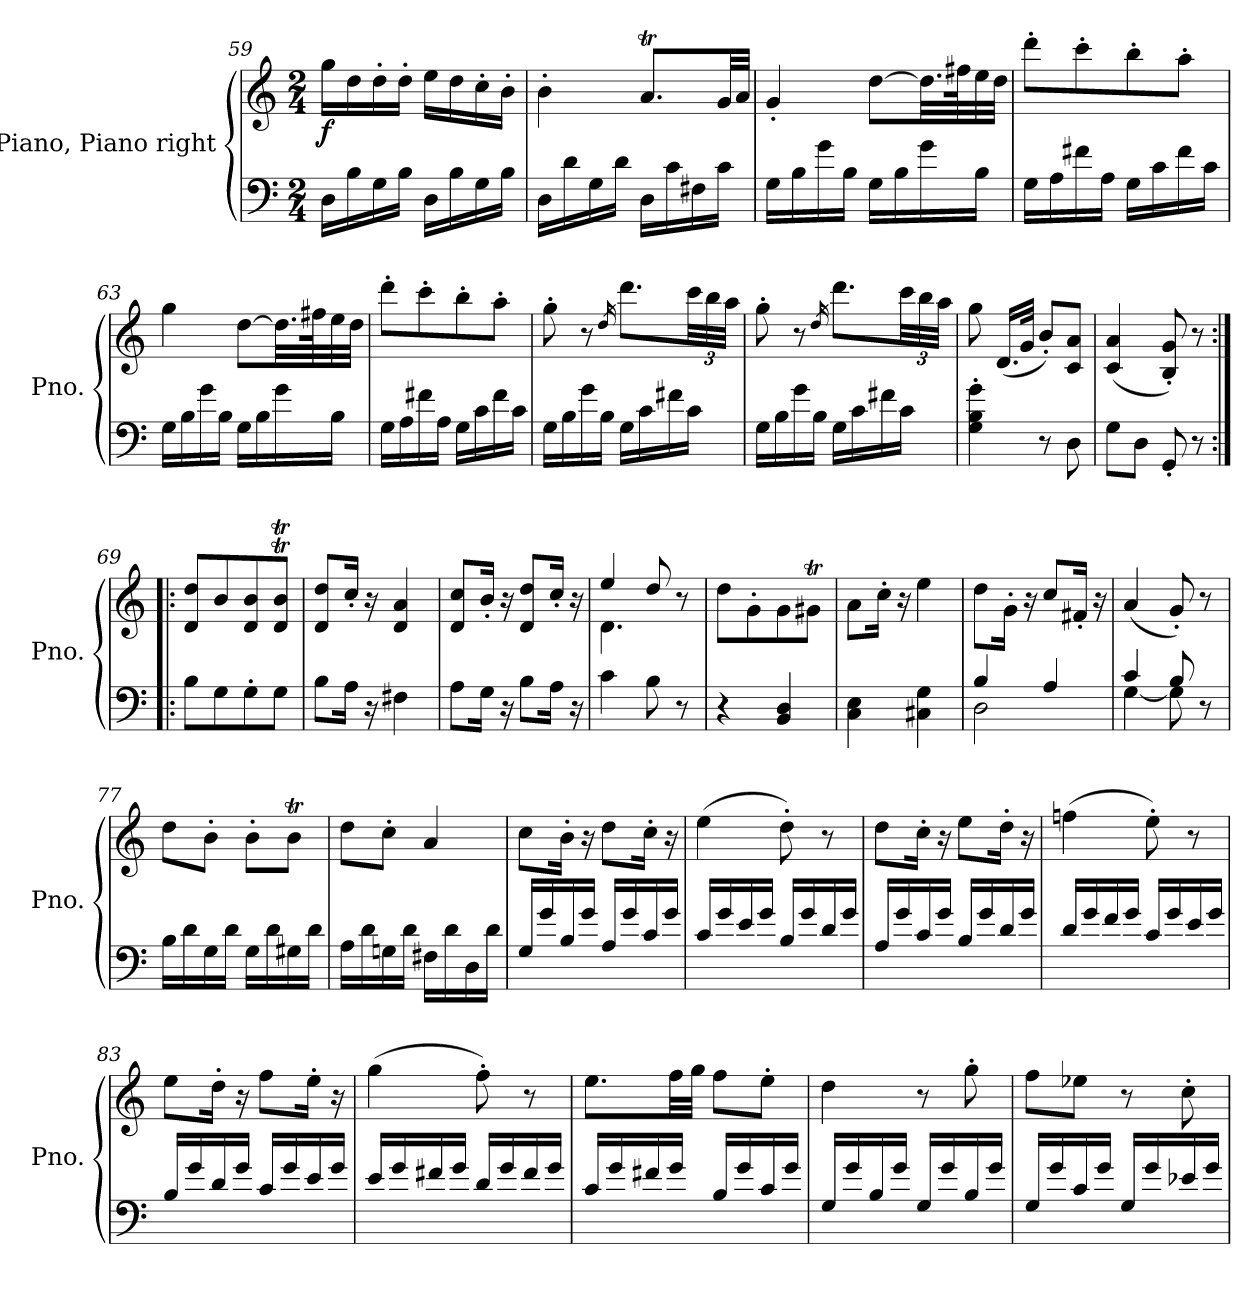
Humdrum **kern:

**kern	**kern	**dynam
*part1	*part1	*part1
*staff2	*staff1	*staff1/2
*I"Piano, Piano right	*	*
*I'Pno.	*	*
*clefF4	*clefG2	*
*k[]	*k[]	*
*M2/4	*M2/4	*
=59	=59	=59
!	!	!LO:DY:b
16D\LL	16gg\LL	f
16B\	16dd\	.
16G\	16dd'\	.
16B\JJ	16dd'\JJ	.
16D\LL	16ee\LL	.
16B\	16dd\	.
16G\	16cc'\	.
16B\JJ	16b'\JJ	.
=60	=60	=60
16D\LL	4b'\	.
16d\	.	.
16G\	.	.
16d\JJ	.	.
16D\LL	8.aT/L	.
16c\	.	.
16F#X\	.	.
16c\JJ	32g/LL	.
.	32a/JJJ	.
=61	=61	=61
16G\LL	4g'/	.
16B\	.	.
16g\	.	.
16B\JJ	.	.
16G\LL	[8dd\L	.
16B\	.	.
16g\	32.dd\LL]	.
.	64ff#X\K	.
16B\JJ	32ee\	.
.	32dd\JJJ	.
=62	=62	=62
16G\LL	8ddd'\L	.
16A\	.	.
16f#X\	8ccc'\	.
16A\JJ	.	.
16G\LL	8bb'\	.
16c\	.	.
16f#\	8aa'\J	.
16c\JJ	.	.
!!LO:PB:g=z
=63	=63	=63
16G\LL	4gg\	.
16B\	.	.
16g\	.	.
16B\JJ	.	.
16G\LL	[8dd\L	.
16B\	.	.
16g\	32.dd\LL]	.
.	64ff#X\K	.
16B\JJ	32ee\	.
.	32dd\JJJ	.
=64	=64	=64
16G\LL	8ddd'\L	.
16A\	.	.
16f#X\	8ccc'\	.
16A\JJ	.	.
16G\LL	8bb'\	.
16c\	.	.
16f#\	8aa'\J	.
16c\JJ	.	.
=65	=65	=65
16G\LL	8gg'\	.
16B\	.	.
16g\	8r	.
16B\JJ	.	.
.	16qdd/	.
16G\LL	8.ddd\L	.
16c\	.	.
16f#X\	.	.
*	*Xbrackettup	*
16c\JJ	48ccc\LL	.
.	48bb\	.
.	48aa\JJJ	.
=66	=66	=66
16G\LL	8gg'\	.
16B\	.	.
16g\	8r	.
16B\JJ	.	.
.	16qdd/	.
16G\LL	8.ddd\L	.
16c\	.	.
16f#X\	.	.
16c\JJ	48ccc\LL	.
.	48bb\	.
.	48aa\JJJ	.
=67	=67	=67
4G\' 4B\' 4g\'	8gg\	.
.	(16.d/LL	.
.	32g/JJk	.
8r	8b'/L)	.
8D\	8c/ 8a/J	.
!!LO:LB:g=z
=68	=68	=68
8G\L	(4c/ 4a/	.
8D\J	.	.
8GG'/	8B/' 8g/')	.
8r	8r	.
=69:|!|:	=69:|!|:	=69:|!|:
8B\L	8d/ 8dd/L	.
8G\	8b/	.
8G'\	8d/ 8b/	.
8G\J	8d/T 8b/TJ	.
=70	=70	=70
8B\L	8d/ 8dd/L	.
16A\Jk	16cc'/Jk	.
16r	16r	.
4F#X\	4d/ 4a/	.
=71	=71	=71
8A\L	8d/ 8cc/L	.
16G\Jk	16b'/Jk	.
16r	16r	.
8B\L	8d/ 8dd/L	.
16A\Jk	16cc'/Jk	.
16r	16r	.
=72	=72	=72
*	*^	*
4c\	4ee/	4.d\	.
8B\	8dd/	.	.
8r	8r	8ryy	.
*	*v	*v	*
=73	=73	=73
4r	8dd\L	.
.	8g'\	.
4BB/ 4D/	8g\	.
.	8g#Xt\J	.
=74	=74	=74
4C\ 4E\	8a\L	.
.	16cc'\Jk	.
.	16r	.
4C#X\ 4G\	4ee\	.
!!LO:LB:g=z
=75	=75	=75
*^	*	*
4B/	2D\	8dd\L	.
.	.	16g'\Jk	.
.	.	16r	.
4A/	.	8cc/L	.
.	.	16f#X'/Jk	.
.	.	16r	.
=76	=76	=76	=76
4c/	[4G\	(4a/	.
8B/	8G\]	8g'/)	.
8r	8ryy	8r	.
*v	*v	*	*
=77	=77	=77
16B\LL	8dd\L	.
16d\	.	.
16G\	8b'\J	.
16d\JJ	.	.
16G\LL	8b'\L	.
16d\	.	.
16G#X\	8bt\J	.
16d\JJ	.	.
=78	=78	=78
16A\LL	8dd\L	.
16d\	.	.
16Gn\	8cc'\J	.
16d\JJ	.	.
16F#X\LL	4a/	.
16d\	.	.
16D\	.	.
16d\JJ	.	.
=79	=79	=79
16G/LL	8cc\L	.
16g/	.	.
16B/	16b'\Jk	.
16g/JJ	16r	.
16A/LL	8dd\L	.
16g/	.	.
16c/	16cc'\Jk	.
16g/JJ	16r	.
=80	=80	=80
16c/LL	(4ee\	.
16g/	.	.
16e/	.	.
16g/JJ	.	.
16B/LL	8dd'\)	.
16g/	.	.
16d/	8r	.
16g/JJ	.	.
!!LO:LB:g=z
=81	=81	=81
16A/LL	8dd\L	.
16g/	.	.
16c/	16cc'\Jk	.
16g/JJ	16r	.
16B/LL	8ee\L	.
16g/	.	.
16d/	16dd'\Jk	.
16g/JJ	16r	.
=82	=82	=82
16d/LL	(4ffn\	.
16g/	.	.
16f/	.	.
16g/JJ	.	.
16c/LL	8ee'\)	.
16g/	.	.
16e/	8r	.
16g/JJ	.	.
=83	=83	=83
16B/LL	8ee\L	.
16g/	.	.
16d/	16dd'\Jk	.
16g/JJ	16r	.
16c/LL	8ff\L	.
16g/	.	.
16e/	16ee'\Jk	.
16g/JJ	16r	.
=84	=84	=84
16e/LL	(4gg\	.
16g/	.	.
16f#X/	.	.
16g/JJ	.	.
16d/LL	8ff'\)	.
16g/	.	.
16f#/	8r	.
16g/JJ	.	.
=85	=85	=85
16c/LL	8.ee\L	.
16g/	.	.
16f#X/	.	.
16g/JJ	32ff\LL	.
.	32gg\JJJ	.
16B/LL	8ff\L	.
16g/	.	.
16c/	8ee'\J	.
16g/JJ	.	.
=86	=86	=86
16G/LL	4dd\	.
16g/	.	.
16B/	.	.
16g/JJ	.	.
16G/LL	8r	.
16g/	.	.
16B/	8gg'\	.
16g/JJ	.	.
!!LO:LB:g=z
=87	=87	=87
16G/LL	8ff\L	.
16g/	.	.
16c/	8ee-X\J	.
16g/JJ	.	.
16G/LL	8r	.
16g/	.	.
16e-X/	8cc'\	.
16g/JJ	.	.
=	=	=
*-	*-	*-
